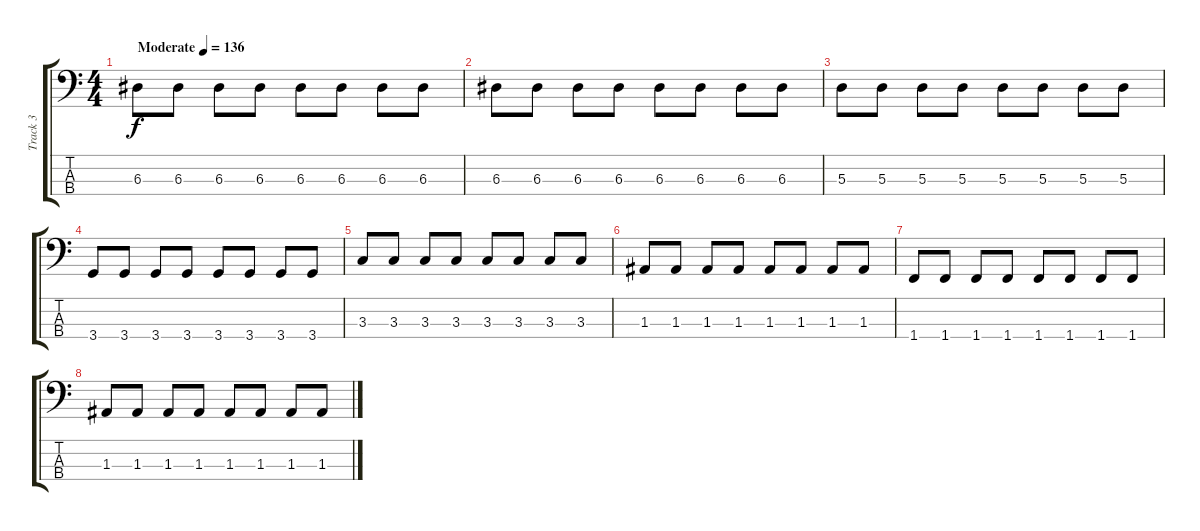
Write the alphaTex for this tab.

\track ("Track 3" "Track 3") {instrument electricbassfinger}
\staff {score tabs}
\tuning (G2 D2 A1 E1) {hide}
\ts (4 4)
\tempo (136 "Moderate")
\clef f4
\ks c
6.3.8{dy f instrument electricbassfinger} 6.3.8 6.3.8 6.3.8 6.3.8 6.3.8 6.3.8 6.3.8 |
6.3.8 6.3.8 6.3.8 6.3.8 6.3.8 6.3.8 6.3.8 6.3.8 |
5.3.8 5.3.8 5.3.8 5.3.8 5.3.8 5.3.8 5.3.8 5.3.8 |
3.4.8 3.4.8 3.4.8 3.4.8 3.4.8 3.4.8 3.4.8 3.4.8 |
3.3.8 3.3.8 3.3.8 3.3.8 3.3.8 3.3.8 3.3.8 3.3.8 |
1.3.8 1.3.8 1.3.8 1.3.8 1.3.8 1.3.8 1.3.8 1.3.8 |
1.4.8 1.4.8 1.4.8 1.4.8 1.4.8 1.4.8 1.4.8 1.4.8 |
1.3.8 1.3.8 1.3.8 1.3.8 1.3.8 1.3.8 1.3.8 1.3.8
